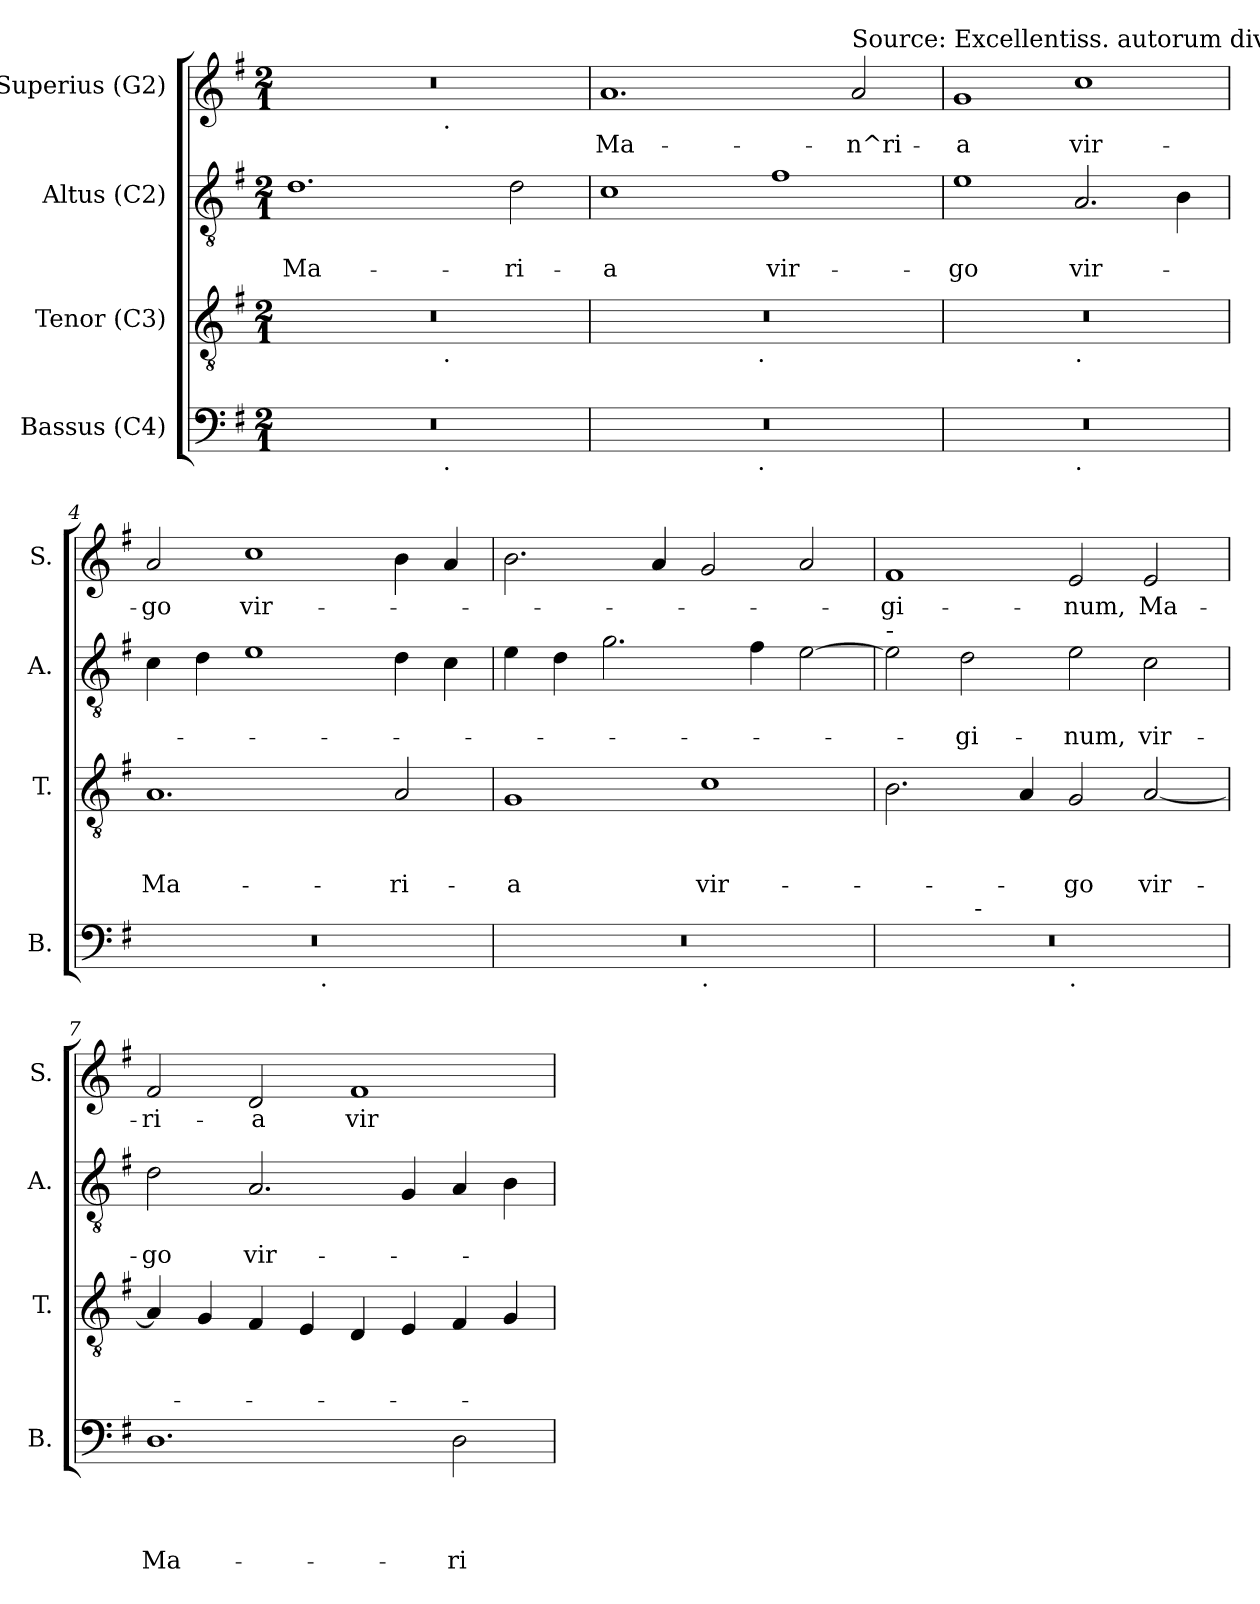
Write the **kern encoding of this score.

**kern	**text	**text	**text	**text	**kern	**text	**text	**text	**kern	**text	**text	**kern	**text
*part4	*part4	*part4	*part4	*part4	*part3	*part3	*part3	*part3	*part2	*part2	*part2	*part1	*part1
*staff4	*staff4	*staff4	*staff4	*staff4	*staff3	*staff3	*staff3	*staff3	*staff2	*staff2	*staff2	*staff1	*staff1
*I"Bassus (C4)	*	*	*	*	*I"Tenor (C3)	*	*	*	*I"Altus (C2)	*	*	*I"Superius (G2)	*
*I'B.	*	*	*	*	*I'T.	*	*	*	*I'A.	*	*	*I'S.	*
*clefF4	*	*	*	*	*clefGv2	*	*	*	*clefGv2	*	*	*clefG2	*
*k[f#]	*	*	*	*	*k[f#]	*	*	*	*k[f#]	*	*	*k[f#]	*
*G:	*	*	*	*	*G:	*	*	*	*G:	*	*	*G:	*
*M2/1	*	*	*	*	*M2/1	*	*	*	*M2/1	*	*	*M2/1	*
=1	=1	=1	=1	=1	=1	=1	=1	=1	=1	=1	=1	=1	=1
!	!	!	!	!	!	!	!	!	!	!	!LO:LY:b	!	!
*^	*	*	*	*	*^	*	*	*	*	*	*	*^	*
0r	1ryy	.	.	.	.	0r	1ryy	.	.	.	1.d	.	Ma-	0r	1ryy	.
.	8ryy	.	.	.	.	.	8ryy	.	.	.	.	.	.	.	8ryy	.
!	!	!	!	!	!	!	!	!	!	!	!	!	!	!	!LO:TX:b:t=.	!
!	!	!	!	!	!	!	!LO:TX:b:t=.	!	!	!	!	!	!	!	!	!
!	!LO:TX:b:t=.	!	!	!	!	!	!	!	!	!	!	!	!	!	!	!
.	2..ryy	.	.	.	.	.	2..ryy	.	.	.	.	.	.	.	2..ryy	.
!	!	!	!	!	!	!	!	!	!	!	!	!	!LO:LY:b	!	!	!
.	.	.	.	.	.	.	.	.	.	.	2d\	.	-ri-	.	.	.
=2	=2	=2	=2	=2	=2	=2	=2	=2	=2	=2	=2	=2	=2	=2	=2	=2
!	!	!	!	!	!	!	!	!	!	!	!	!	!LO:LY:b	!	!	!LO:LY:b
*	*	*	*	*	*	*	*	*	*	*	*	*	*	*v	*v	*
0r	2ryy	.	.	.	.	0r	2ryy	.	.	.	1c	.	-a	1.a	Ma-
.	4...ryy	.	.	.	.	.	4...ryy	.	.	.	.	.	.	.	.
!	!	!	!	!	!	!	!LO:TX:b:t=.	!	!	!	!	!	!	!	!
!	!LO:TX:b:t=.	!	!	!	!	!	!	!	!	!	!	!	!	!	!
.	1ryy	.	.	.	.	.	1ryy	.	.	.	.	.	.	.	.
!	!	!	!	!	!	!	!	!	!	!	!	!	!LO:LY:b	!	!
.	.	.	.	.	.	.	.	.	.	.	1f#	.	vir-	.	.
!	!	!	!	!	!	!	!	!	!	!	!	!	!	!LO:TX:a:t=Source&colon; Excellentiss. autorum diverse modulationes ... Liber primus,Venice, Gardano 1549	!
!	!	!	!	!	!	!	!	!	!	!	!	!	!	!	!LO:LY:b
.	.	.	.	.	.	.	.	.	.	.	.	.	.	2a/	-n^ri-
.	32ryy	.	.	.	.	.	32ryy	.	.	.	.	.	.	.	.
=3	=3	=3	=3	=3	=3	=3	=3	=3	=3	=3	=3	=3	=3	=3	=3
!	!	!	!	!	!	!	!	!	!	!	!	!	!LO:LY:b	!	!LO:LY:b
0r	1ryy	.	.	.	.	0r	1ryy	.	.	.	1e	.	-go	1g	-a
!	!	!	!	!	!	!	!LO:TX:b:t=.	!	!	!	!	!	!	!	!
!	!LO:TX:b:t=.	!	!	!	!	!	!	!	!	!	!	!	!	!	!
!	!	!	!	!	!	!	!	!	!	!	!	!	!LO:LY:b	!	!LO:LY:b
.	1ryy	.	.	.	.	.	1ryy	.	.	.	2.A/	.	vir-	1cc	vir-
.	.	.	.	.	.	.	.	.	.	.	4B\	.	.	.	.
=4	=4	=4	=4	=4	=4	=4	=4	=4	=4	=4	=4	=4	=4	=4	=4
!	!	!	!	!	!	!	!	!	!	!LO:LY:b	!	!	!	!	!LO:LY:b
*	*	*	*	*	*	*v	*v	*	*	*	*	*	*	*	*
0r	1ryy	.	.	.	.	1.A	.	.	Ma-	4c\	.	.	2a/	-go
.	.	.	.	.	.	.	.	.	.	4d\	.	.	.	.
!	!	!	!	!	!	!	!	!	!	!	!	!	!	!LO:LY:b
.	.	.	.	.	.	.	.	.	.	1e	.	.	1cc	vir-
!	!LO:TX:b:t=.	!	!	!	!	!	!	!	!	!	!	!	!	!
.	1ryy	.	.	.	.	.	.	.	.	.	.	.	.	.
!	!	!	!	!	!	!	!	!	!LO:LY:b	!	!	!	!	!
.	.	.	.	.	.	2A/	.	.	-ri-	4d\	.	.	4b\	.
.	.	.	.	.	.	.	.	.	.	4c\	.	.	4a/	.
=5	=5	=5	=5	=5	=5	=5	=5	=5	=5	=5	=5	=5	=5	=5
!	!	!	!	!	!	!	!	!	!LO:LY:b	!	!	!	!	!
0r	1ryy	.	.	.	.	1G	.	.	-a	4e\	.	.	2.b\	.
.	.	.	.	.	.	.	.	.	.	4d\	.	.	.	.
.	.	.	.	.	.	.	.	.	.	2.g\	.	.	.	.
.	.	.	.	.	.	.	.	.	.	.	.	.	4a/	.
!	!LO:TX:b:t=.	!	!	!	!	!	!	!	!	!	!	!	!	!
!	!	!	!	!	!	!	!	!	!LO:LY:b	!	!	!	!	!
.	1ryy	.	.	.	.	1c	.	.	vir-	.	.	.	2g/	.
.	.	.	.	.	.	.	.	.	.	4f#\	.	.	.	.
.	.	.	.	.	.	.	.	.	.	[<2e\	.	.	2a/	.
!!LO:LB:g=z
=6	=6	=6	=6	=6	=6	=6	=6	=6	=6	=6	=6	=6	=6	=6
!	!	!	!	!	!	!	!	!	!	!LO:TX:a:t=-	!	!	!	!
!	!	!	!	!	!	!	!	!	!	!	!	!	!	!LO:LY:b
*	*^	*	*	*	*	*	*	*	*	*	*	*	*	*
0r	2ryy	1ryy	.	.	.	.	2.B\	.	.	.	2e\]	.	.	1f#	-gi-
!	!	!	!	!	!	!	!	!	!	!	!	!	!LO:LY:b	!	!
.	32ryy	.	.	.	.	.	.	.	.	.	2d\	.	-gi-	.	.
!	!LO:TX:a:t=-	!	!	!	!	!	!	!	!	!	!	!	!	!	!
.	1ryy	.	.	.	.	.	.	.	.	.	.	.	.	.	.
.	.	.	.	.	.	.	4A/	.	.	.	.	.	.	.	.
!	!	!LO:TX:b:t=.	!	!	!	!	!	!	!	!	!	!	!	!	!
!	!	!	!	!	!	!	!	!	!	!LO:LY:b	!	!	!LO:LY:b	!	!LO:LY:b
.	.	1ryy	.	.	.	.	2G/	.	.	-go	2e\	.	-num,	2e/	-num,
!	!	!	!	!	!	!	!	!	!	!LO:LY:b	!	!	!LO:LY:b	!	!LO:LY:b
.	.	.	.	.	.	.	[<2A/	.	.	vir-	2c\	.	vir-	2e/	Ma-
.	4...ryy	.	.	.	.	.	.	.	.	.	.	.	.	.	.
=7	=7	=7	=7	=7	=7	=7	=7	=7	=7	=7	=7	=7	=7	=7	=7
!	!	!	!	!	!	!LO:LY:b	!	!	!	!	!	!	!LO:LY:b	!	!LO:LY:b
*v	*v	*v	*	*	*	*	*	*	*	*	*	*	*	*	*
1.D	.	.	.	Ma-	4A/]	.	.	.	2d\	.	-go	2f#/	-ri-
.	.	.	.	.	4G/	.	.	.	.	.	.	.	.
!	!	!	!	!	!	!	!	!	!	!	!LO:LY:b	!	!LO:LY:b
.	.	.	.	.	4F#/	.	.	.	2.A/	.	vir-	2d/	-a
.	.	.	.	.	4E/	.	.	.	.	.	.	.	.
!	!	!	!	!	!	!	!	!	!	!	!	!	!LO:LY:b
.	.	.	.	.	4D/	.	.	.	.	.	.	1f#	vir-
.	.	.	.	.	4E/	.	.	.	4G/	.	.	.	.
!	!	!	!	!LO:LY:b	!	!	!	!	!	!	!	!	!
2D\	.	.	.	-ri-	4F#/	.	.	.	4A/	.	.	.	.
.	.	.	.	.	4G/	.	.	.	4B\	.	.	.	.
=	=	=	=	=	=	=	=	=	=	=	=	=	=
*-	*-	*-	*-	*-	*-	*-	*-	*-	*-	*-	*-	*-	*-
